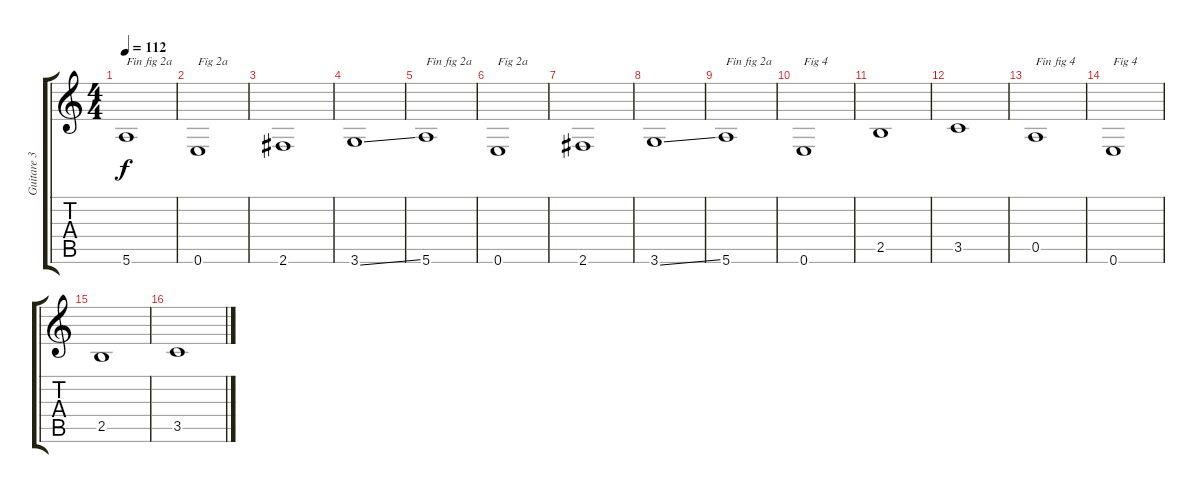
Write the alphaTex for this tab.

\track ("Guitare 3" "Guitare 3") {instrument electricguitarclean}
\staff {score tabs}
\tuning (E4 B3 G3 D3 A2 E2) {hide}
\ts (4 4)
\tempo 112
\clef g2
\ks c
5.6.1{txt "Fin fig 2a" dy f} |
0.6.1{txt "Fig 2a"} |
2.6.1 |
3.6{ss}.1 |
5.6.1{txt "Fin fig 2a"} |
0.6.1{txt "Fig 2a"} |
2.6.1 |
3.6{ss}.1 |
5.6.1{txt "Fin fig 2a"} |
0.6.1{txt "Fig 4"} |
2.5.1 |
3.5.1 |
0.5.1{txt "Fin fig 4"} |
0.6.1{txt "Fig 4"} |
2.5.1 |
3.5.1
